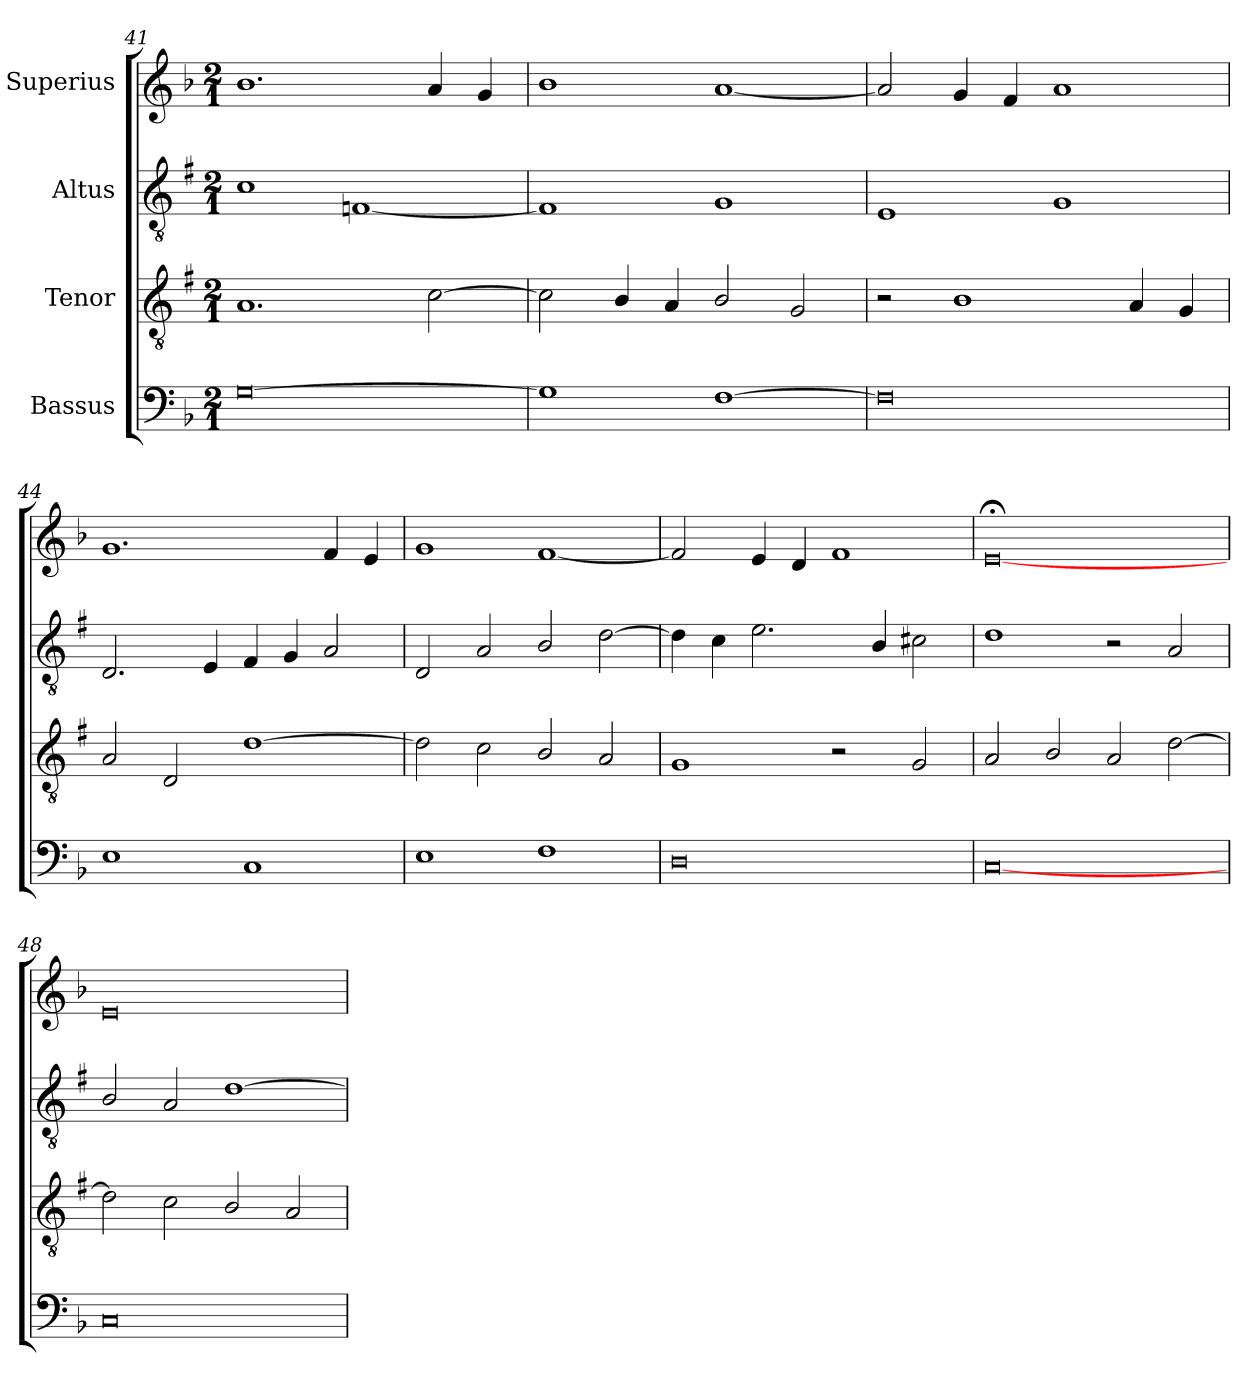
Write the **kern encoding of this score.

**kern	**kern	**kern	**kern
*part4	*part3	*part2	*part1
*staff4	*staff3	*staff2	*staff1
*I"Bassus	*I"Tenor	*I"Altus	*I"Superius
*clefF4	*clefGv2	*clefGv2	*clefG2
*	*ITrd1c2	*ITrd1c2	*
*k[b-]	*k[b-]	*k[b-]	*k[b-]
*F:	*F:	*F:	*F:
*M2/1	*M2/1	*M2/1	*M2/1
=41	=41	=41	=41
[0G	1.G	1B-	1.b-
.	.	[1E-X	.
.	[2B-\	.	4a/
.	.	.	4g/
=42	=42	=42	=42
1G]	2B-\]	1E-]	1b-
.	4A/	.	.
.	4G/	.	.
[1F	2A/	1F	[1a
.	2F/	.	.
!!LO:LB:g=z
=43	=43	=43	=43
0F]	2r	1D	2a/]
.	1A	.	4g/
.	.	.	4f/
.	.	1F	1a
.	4G/	.	.
.	4F/	.	.
=44	=44	=44	=44
1E	2G/	2.C/	1.g
.	2C/	.	.
.	.	4D/	.
1C	[1c	4E/	.
.	.	4F/	.
.	.	2G/	4f/
.	.	.	4e/
=45	=45	=45	=45
1E	2c\]	2C/	1g
.	2B-\	2G/	.
1F	2A/	2A/	[1f
.	2G/	[2c\	.
=46	=46	=46	=46
0D	1F	4c\]	2f/]
.	.	4B-\	.
.	.	2.d\	4e/
.	.	.	4d/
.	2r	.	1f
.	.	4A/	.
.	2F/	2Bni\	.
=47	=47	=47	=47
[0C	2G/	1c	[0e;
.	2A/	.	.
.	2G/	2r	.
.	[2c\	2G/	.
=48	=48	=48	=48
0C	2c\]	2A/	0e
.	2B-\	2G/	.
.	2A/	[1c	.
.	2G/	.	.
=	=	=	=
*-	*-	*-	*-
